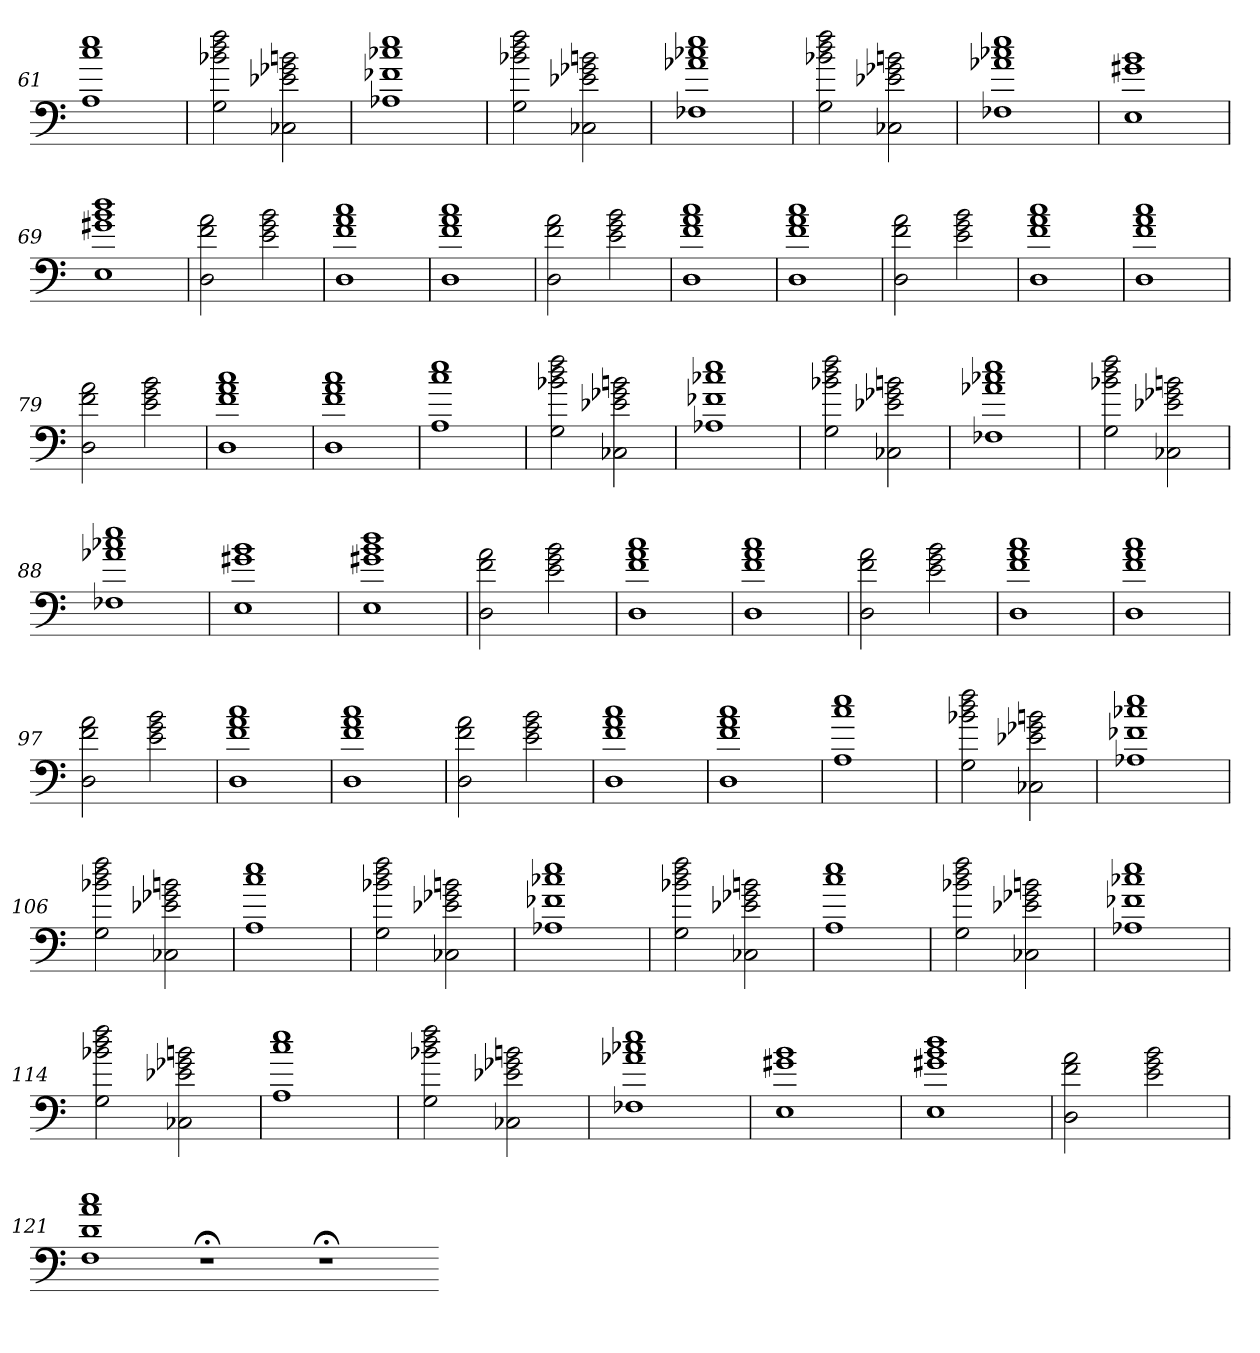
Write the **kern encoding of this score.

**kern
*part1
*staff1
=61
1A 1cc 1ee
=62
2G 2b-X 2dd 2ff
2C-X 2e-X 2g-X 2bn
=63
1A-X 1f-X 1cc-X 1ee
=64
2G 2b-X 2dd 2ff
2C-X 2e-X 2g-X 2bn
=65
1F-X 1a-X 1cc-X 1ee
=66
2G 2b-X 2dd 2ff
2C-X 2e-X 2g-X 2bn
=67
1F-X 1a-X 1cc-X 1ee
=68
1E 1g#X 1b
=69
1E 1g#X 1b 1dd
=70
2D 2f 2a
2e 2g 2b
=71
1D 1f 1a 1cc
=72
1D 1f 1a 1cc
=73
2D 2f 2a
2e 2g 2b
=74
1D 1f 1a 1cc
=75
1D 1f 1a 1cc
=76
2D 2f 2a
2e 2g 2b
=77
1D 1f 1a 1cc
=78
1D 1f 1a 1cc
=79
2D 2f 2a
2e 2g 2b
=80
1D 1f 1a 1cc
=81
1D 1f 1a 1cc
=82
1A 1cc 1ee
=83
2G 2b-X 2dd 2ff
2C-X 2e-X 2g-X 2bn
=84
1A-X 1f-X 1cc-X 1ee
=85
2G 2b-X 2dd 2ff
2C-X 2e-X 2g-X 2bn
=86
1F-X 1a-X 1cc-X 1ee
=87
2G 2b-X 2dd 2ff
2C-X 2e-X 2g-X 2bn
=88
1F-X 1a-X 1cc-X 1ee
=89
1E 1g#X 1b
=90
1E 1g#X 1b 1dd
=91
2D 2f 2a
2e 2g 2b
=92
1D 1f 1a 1cc
=93
1D 1f 1a 1cc
=94
2D 2f 2a
2e 2g 2b
=95
1D 1f 1a 1cc
=96
1D 1f 1a 1cc
=97
2D 2f 2a
2e 2g 2b
=98
1D 1f 1a 1cc
=99
1D 1f 1a 1cc
=100
2D 2f 2a
2e 2g 2b
=101
1D 1f 1a 1cc
=102
1D 1f 1a 1cc
=103
1A 1cc 1ee
=104
2G 2b-X 2dd 2ff
2C-X 2e-X 2g-X 2bn
=105
1A-X 1f-X 1cc-X 1ee
=106
2G 2b-X 2dd 2ff
2C-X 2e-X 2g-X 2bn
=107
1A 1cc 1ee
=108
2G 2b-X 2dd 2ff
2C-X 2e-X 2g-X 2bn
=109
1A-X 1f-X 1cc-X 1ee
=110
2G 2b-X 2dd 2ff
2C-X 2e-X 2g-X 2bn
=111
1A 1cc 1ee
=112
2G 2b-X 2dd 2ff
2C-X 2e-X 2g-X 2bn
=113
1A-X 1f-X 1cc-X 1ee
=114
2G 2b-X 2dd 2ff
2C-X 2e-X 2g-X 2bn
=115
1A 1cc 1ee
=116
2G 2b-X 2dd 2ff
2C-X 2e-X 2g-X 2bn
=117
1F-X 1a-X 1cc-X 1ee
=118
1E 1g#X 1b
=119
1E 1g#X 1b 1dd
=120
2D 2f 2a
2e 2g 2b
=121
1F 1d 1a 1cc
1r;<
1r;<
=-
*-
